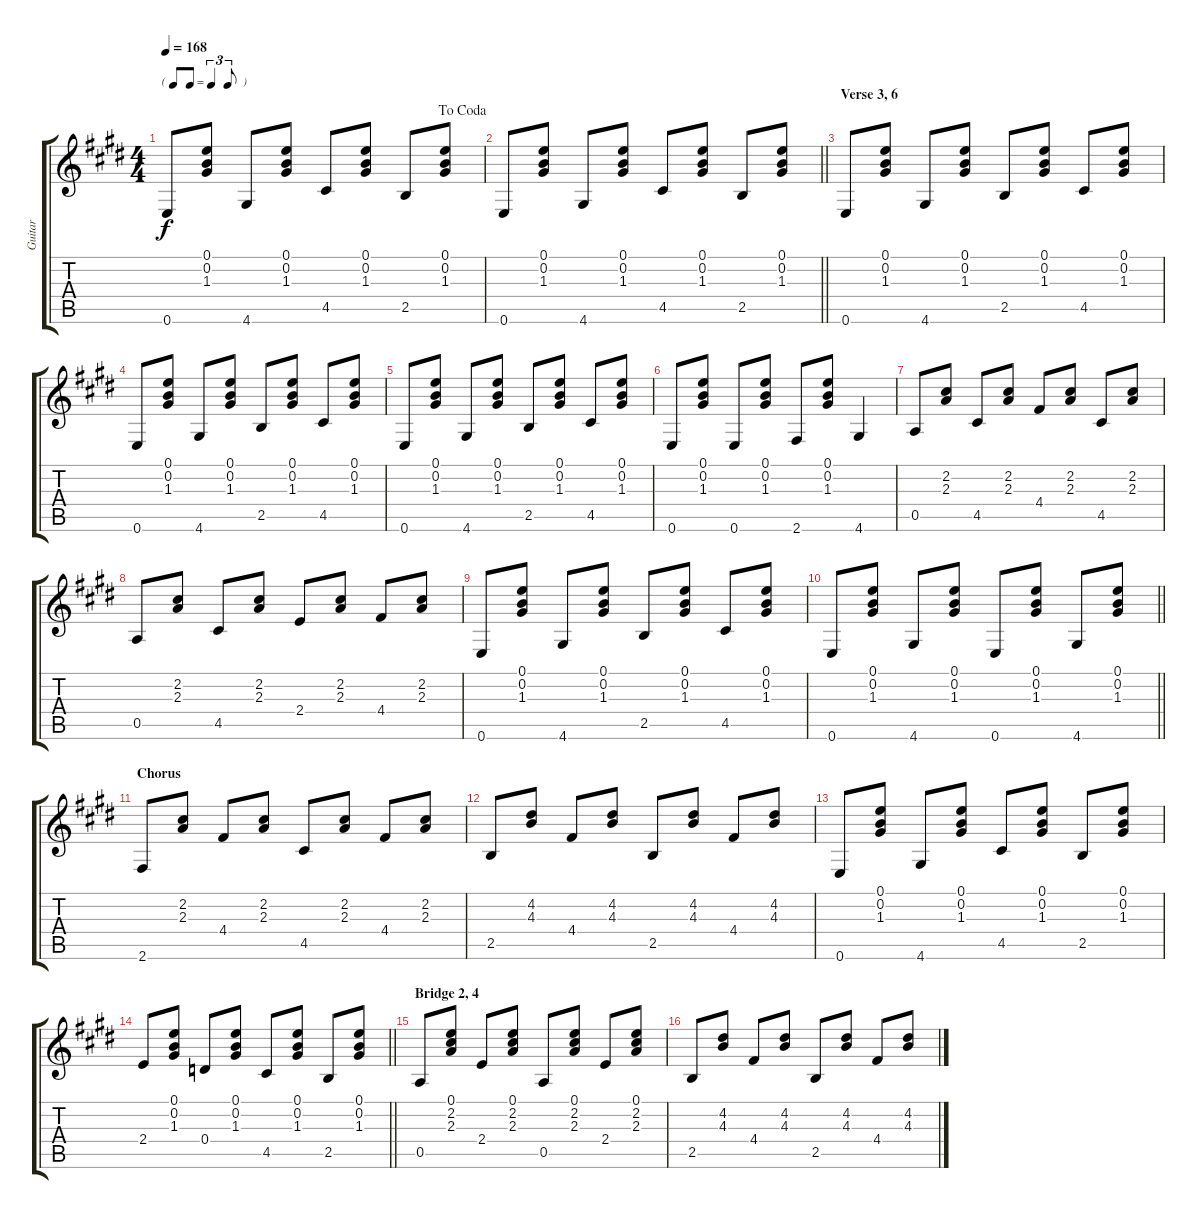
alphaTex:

\track ("Guitar" "Guitar") {instrument electricguitarclean}
\staff {score tabs}
\tuning (E4 B3 G3 D3 A2 E2) {hide}
\ts (4 4)
\tf triplet8th
\jump dacoda
\tempo 168
\clef g2
\ks e
0.6.8{dy f} (0.1 0.2 1.3).8 4.6.8 (0.1 0.2 1.3).8 4.5.8 (0.1 0.2 1.3).8 2.5.8 (0.1 0.2 1.3).8 |
\barLineRight lightlight
0.6.8 (0.1 0.2 1.3).8 4.6.8 (0.1 0.2 1.3).8 4.5.8 (0.1 0.2 1.3).8 2.5.8 (0.1 0.2 1.3).8 |
\section ("" "Verse 3, 6")
0.6.8 (0.1 0.2 1.3).8 4.6.8 (0.1 0.2 1.3).8 2.5.8 (0.1 0.2 1.3).8 4.5.8 (0.1 0.2 1.3).8 |
0.6.8 (0.1 0.2 1.3).8 4.6.8 (0.1 0.2 1.3).8 2.5.8 (0.1 0.2 1.3).8 4.5.8 (0.1 0.2 1.3).8 |
0.6.8 (0.1 0.2 1.3).8 4.6.8 (0.1 0.2 1.3).8 2.5.8 (0.1 0.2 1.3).8 4.5.8 (0.1 0.2 1.3).8 |
0.6.8 (0.1 0.2 1.3).8 0.6.8 (0.1 0.2 1.3).8 2.6.8 (0.1 0.2 1.3).8 4.6.4 |
0.5.8 (2.2 2.3).8 4.5.8 (2.2 2.3).8 4.4.8 (2.2 2.3).8 4.5.8 (2.2 2.3).8 |
0.5.8 (2.2 2.3).8 4.5.8 (2.2 2.3).8 2.4.8 (2.2 2.3).8 4.4.8 (2.2 2.3).8 |
0.6.8 (0.1 0.2 1.3).8 4.6.8 (0.1 0.2 1.3).8 2.5.8 (0.1 0.2 1.3).8 4.5.8 (0.1 0.2 1.3).8 |
\barLineRight lightlight
0.6.8 (0.1 0.2 1.3).8 4.6.8 (0.1 0.2 1.3).8 0.6.8 (0.1 0.2 1.3).8 4.6.8 (0.1 0.2 1.3).8 |
\section ("" "Chorus")
2.6.8 (2.2 2.3).8 4.4.8 (2.2 2.3).8 4.5.8 (2.2 2.3).8 4.4.8 (2.2 2.3).8 |
2.5.8 (4.2 4.3).8 4.4.8 (4.2 4.3).8 2.5.8 (4.2 4.3).8 4.4.8 (4.2 4.3).8 |
\ks c#minor
0.6.8 (0.1 0.2 1.3).8 4.6.8 (0.1 0.2 1.3).8 4.5.8 (0.1 0.2 1.3).8 2.5.8 (0.1 0.2 1.3).8 |
\barLineRight lightlight
\ks e
2.4.8 (0.1 0.2 1.3).8 0.4.8 (0.1 0.2 1.3).8 4.5.8 (0.1 0.2 1.3).8 2.5.8 (0.1 0.2 1.3).8 |
\section ("" "Bridge 2, 4")
\ks c#minor
0.5.8 (0.1 2.2 2.3).8 2.4.8 (0.1 2.2 2.3).8 0.5.8 (0.1 2.2 2.3).8 2.4.8 (0.1 2.2 2.3).8 |
2.5.8 (4.2 4.3).8 4.4.8 (4.2 4.3).8 2.5.8 (4.2 4.3).8 4.4.8 (4.2 4.3).8
